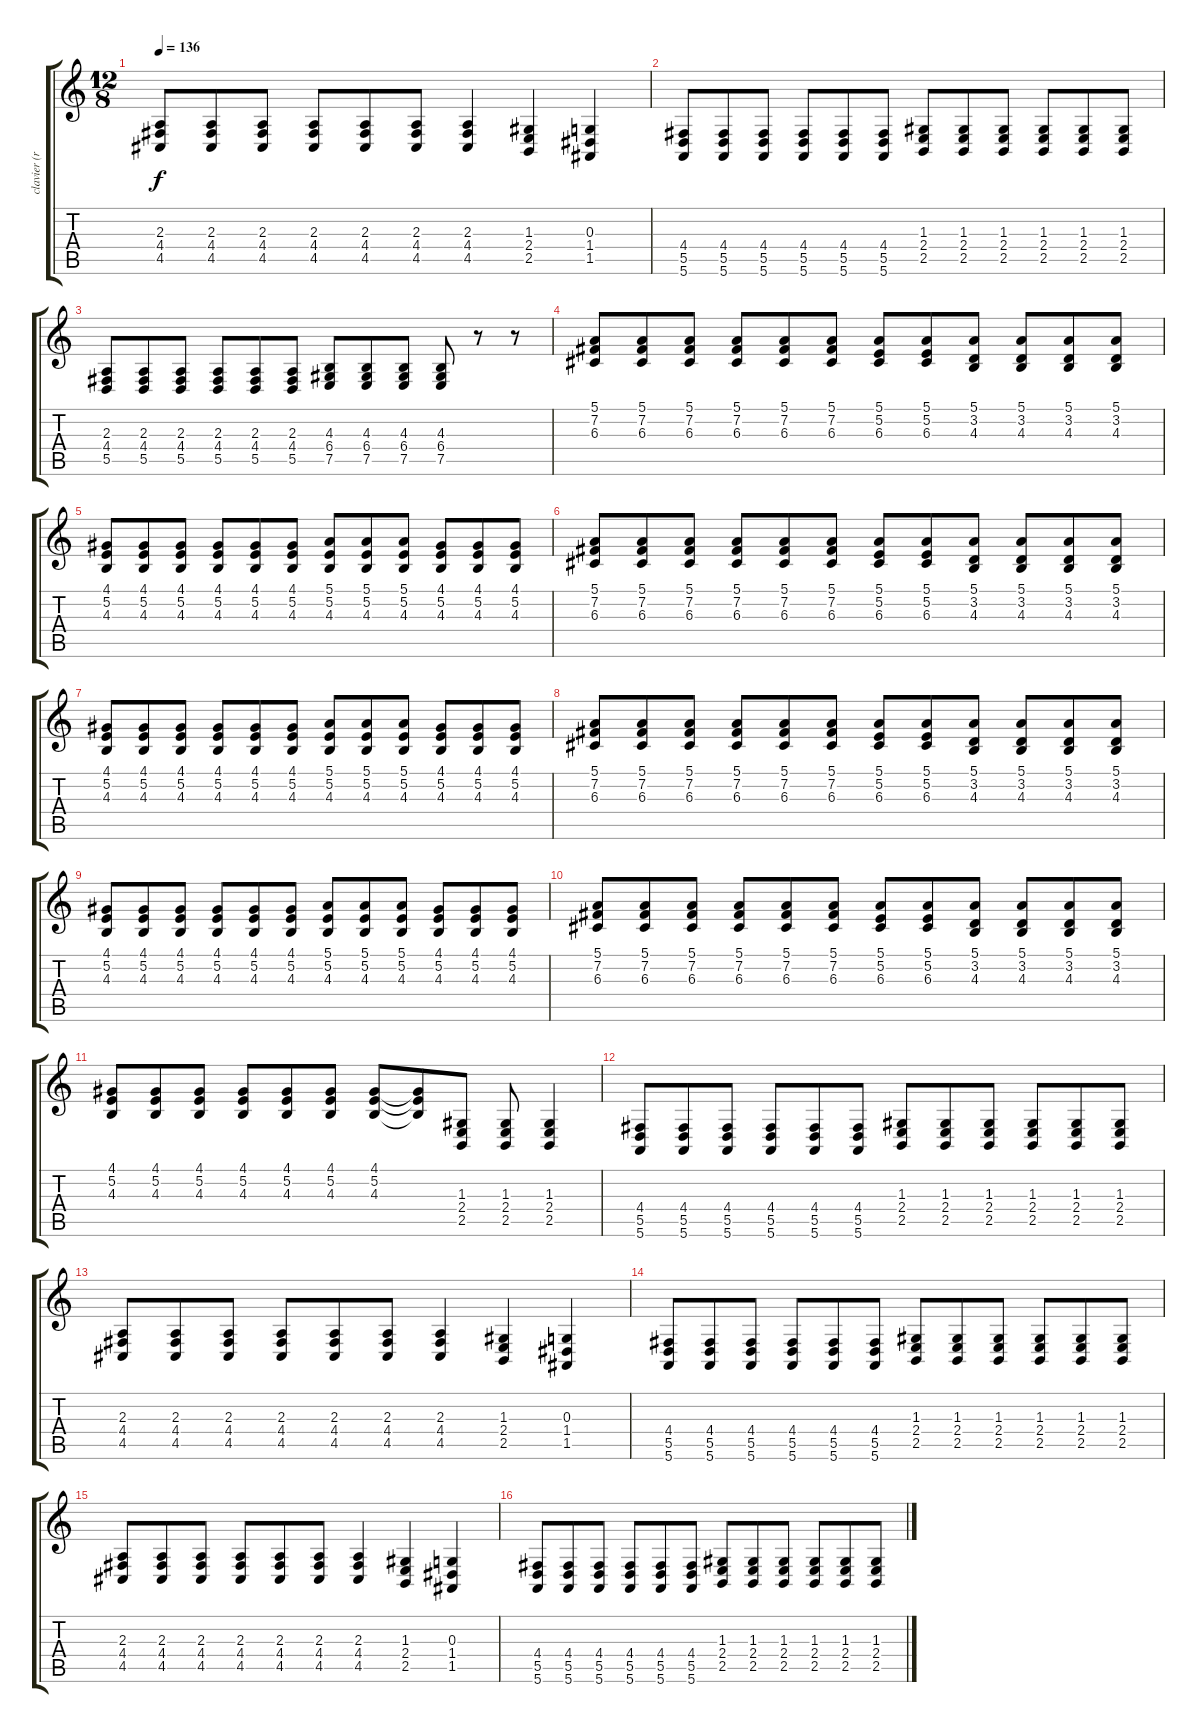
\track ("clavier (right hand)" "clavier (r") {instrument acousticgrandpiano}
\staff {score tabs}
\tuning (E4 B3 G3 D3 A2 E2) {hide}
\ts (12 8)
\tempo 136
\clef g2
\ks c
(2.3 4.4 4.5).8{dy f} (2.3 4.4 4.5).8 (2.3 4.4 4.5).8 (2.3 4.4 4.5).8 (2.3 4.4 4.5).8 (2.3 4.4 4.5).8 (2.3 4.4 4.5).4 (1.3 2.4 2.5).4 (0.3 1.4 1.5).4 |
(4.4 5.5 5.6).8 (4.4 5.5 5.6).8 (4.4 5.5 5.6).8 (4.4 5.5 5.6).8 (4.4 5.5 5.6).8 (4.4 5.5 5.6).8 (1.3 2.4 2.5).8 (1.3 2.4 2.5).8 (1.3 2.4 2.5).8 (1.3 2.4 2.5).8 (1.3 2.4 2.5).8 (1.3 2.4 2.5).8 |
(2.3 4.4 5.5).8 (2.3 4.4 5.5).8 (2.3 4.4 5.5).8 (2.3 4.4 5.5).8 (2.3 4.4 5.5).8 (2.3 4.4 5.5).8 (4.3 6.4 7.5).8 (4.3 6.4 7.5).8 (4.3 6.4 7.5).8 (4.3 6.4 7.5).8 r.8 r.8 |
(5.1 7.2 6.3).8 (5.1 7.2 6.3).8 (5.1 7.2 6.3).8 (5.1 7.2 6.3).8 (5.1 7.2 6.3).8 (5.1 7.2 6.3).8 (5.1 5.2 6.3).8 (5.1 5.2 6.3).8 (5.1 3.2 4.3).8 (5.1 3.2 4.3).8 (5.1 3.2 4.3).8 (5.1 3.2 4.3).8 |
(4.1 5.2 4.3).8 (4.1 5.2 4.3).8 (4.1 5.2 4.3).8 (4.1 5.2 4.3).8 (4.1 5.2 4.3).8 (4.1 5.2 4.3).8 (5.1 5.2 4.3).8 (5.1 5.2 4.3).8 (5.1 5.2 4.3).8 (4.1 5.2 4.3).8 (4.1 5.2 4.3).8 (4.1 5.2 4.3).8 |
(5.1 7.2 6.3).8 (5.1 7.2 6.3).8 (5.1 7.2 6.3).8 (5.1 7.2 6.3).8 (5.1 7.2 6.3).8 (5.1 7.2 6.3).8 (5.1 5.2 6.3).8 (5.1 5.2 6.3).8 (5.1 3.2 4.3).8 (5.1 3.2 4.3).8 (5.1 3.2 4.3).8 (5.1 3.2 4.3).8 |
(4.1 5.2 4.3).8 (4.1 5.2 4.3).8 (4.1 5.2 4.3).8 (4.1 5.2 4.3).8 (4.1 5.2 4.3).8 (4.1 5.2 4.3).8 (5.1 5.2 4.3).8 (5.1 5.2 4.3).8 (5.1 5.2 4.3).8 (4.1 5.2 4.3).8 (4.1 5.2 4.3).8 (4.1 5.2 4.3).8 |
(5.1 7.2 6.3).8 (5.1 7.2 6.3).8 (5.1 7.2 6.3).8 (5.1 7.2 6.3).8 (5.1 7.2 6.3).8 (5.1 7.2 6.3).8 (5.1 5.2 6.3).8 (5.1 5.2 6.3).8 (5.1 3.2 4.3).8 (5.1 3.2 4.3).8 (5.1 3.2 4.3).8 (5.1 3.2 4.3).8 |
(4.1 5.2 4.3).8 (4.1 5.2 4.3).8 (4.1 5.2 4.3).8 (4.1 5.2 4.3).8 (4.1 5.2 4.3).8 (4.1 5.2 4.3).8 (5.1 5.2 4.3).8 (5.1 5.2 4.3).8 (5.1 5.2 4.3).8 (4.1 5.2 4.3).8 (4.1 5.2 4.3).8 (4.1 5.2 4.3).8 |
(5.1 7.2 6.3).8 (5.1 7.2 6.3).8 (5.1 7.2 6.3).8 (5.1 7.2 6.3).8 (5.1 7.2 6.3).8 (5.1 7.2 6.3).8 (5.1 5.2 6.3).8 (5.1 5.2 6.3).8 (5.1 3.2 4.3).8 (5.1 3.2 4.3).8 (5.1 3.2 4.3).8 (5.1 3.2 4.3).8 |
(4.1 5.2 4.3).8 (4.1 5.2 4.3).8 (4.1 5.2 4.3).8 (4.1 5.2 4.3).8 (4.1 5.2 4.3).8 (4.1 5.2 4.3).8 (4.1 5.2 4.3).8 (4.1{t} 5.2{t} 4.3{t}).8 (1.3 2.4 2.5).8 (1.3 2.4 2.5).8 (1.3 2.4 2.5).4 |
(4.4 5.5 5.6).8 (4.4 5.5 5.6).8 (4.4 5.5 5.6).8 (4.4 5.5 5.6).8 (4.4 5.5 5.6).8 (4.4 5.5 5.6).8 (1.3 2.4 2.5).8 (1.3 2.4 2.5).8 (1.3 2.4 2.5).8 (1.3 2.4 2.5).8 (1.3 2.4 2.5).8 (1.3 2.4 2.5).8 |
(2.3 4.4 4.5).8 (2.3 4.4 4.5).8 (2.3 4.4 4.5).8 (2.3 4.4 4.5).8 (2.3 4.4 4.5).8 (2.3 4.4 4.5).8 (2.3 4.4 4.5).4 (1.3 2.4 2.5).4 (0.3 1.4 1.5).4 |
(4.4 5.5 5.6).8 (4.4 5.5 5.6).8 (4.4 5.5 5.6).8 (4.4 5.5 5.6).8 (4.4 5.5 5.6).8 (4.4 5.5 5.6).8 (1.3 2.4 2.5).8 (1.3 2.4 2.5).8 (1.3 2.4 2.5).8 (1.3 2.4 2.5).8 (1.3 2.4 2.5).8 (1.3 2.4 2.5).8 |
(2.3 4.4 4.5).8 (2.3 4.4 4.5).8 (2.3 4.4 4.5).8 (2.3 4.4 4.5).8 (2.3 4.4 4.5).8 (2.3 4.4 4.5).8 (2.3 4.4 4.5).4 (1.3 2.4 2.5).4 (0.3 1.4 1.5).4 |
(4.4 5.5 5.6).8 (4.4 5.5 5.6).8 (4.4 5.5 5.6).8 (4.4 5.5 5.6).8 (4.4 5.5 5.6).8 (4.4 5.5 5.6).8 (1.3 2.4 2.5).8 (1.3 2.4 2.5).8 (1.3 2.4 2.5).8 (1.3 2.4 2.5).8 (1.3 2.4 2.5).8 (1.3 2.4 2.5).8
